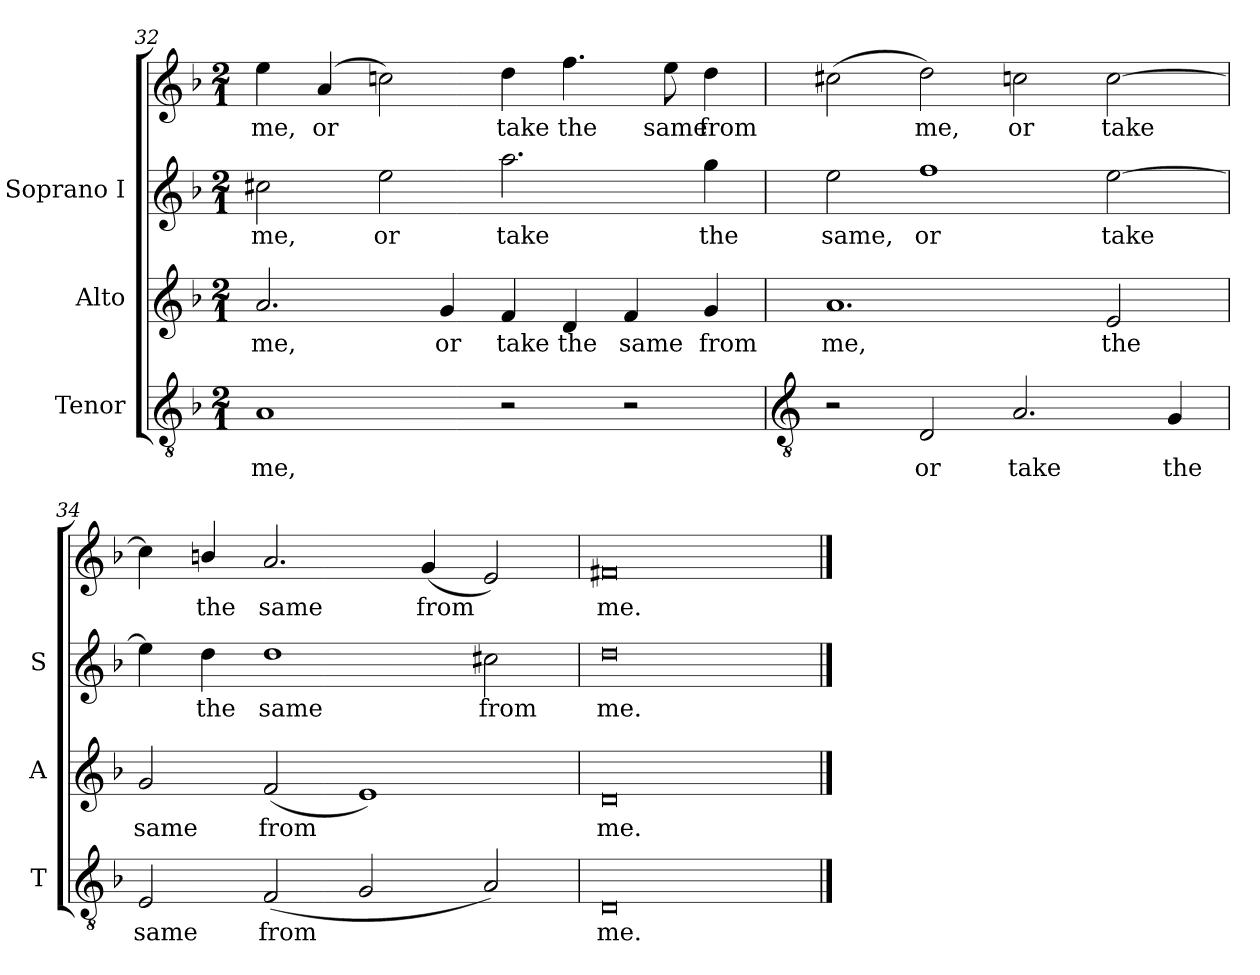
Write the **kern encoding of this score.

**kern	**text	**kern	**text	**kern	**text	**kern	**text
*part3	*part3	*part2	*part2	*part1	*part1	*part1	*part1
*staff4	*staff4	*staff3	*staff3	*staff2	*staff2	*staff1	*staff1
*I"Tenor	*	*I"Alto	*	*I"Soprano I	*	*	*
*I'T	*	*I'A	*	*I'S	*	*	*
*clefGv2	*	*clefG2	*	*clefG2	*	*clefG2	*
*k[b-]	*	*k[b-]	*	*k[b-]	*	*k[b-]	*
*F:	*	*F:	*	*F:	*	*F:	*
*M2/1	*	*M2/1	*	*M2/1	*	*M2/1	*
=32	=32	=32	=32	=32	=32	=32	=32
!	!LO:LY:b	!	!LO:LY:b	!	!LO:LY:b	!	!LO:LY:b
1A	me,	2.a	me,	2cc#X	me,	4ee	me,
!	!	!	!	!	!	!	!LO:LY:b
.	.	.	.	.	.	(<4a	or
!	!	!	!	!	!LO:LY:b	!	!
.	.	.	.	2ee	or	2ccn)	.
!	!	!	!LO:LY:b	!	!	!	!
.	.	4g	or	.	.	.	.
!	!	!	!LO:LY:b	!	!LO:LY:b	!	!LO:LY:b
2r	.	4f	take	2.aa	take	4dd	take
!	!	!	!LO:LY:b	!	!	!	!LO:LY:b
.	.	4d	the	.	.	4.ff	the
!	!	!	!LO:LY:b	!	!	!	!
2r	.	4f	same	.	.	.	.
!	!	!	!	!	!	!	!LO:LY:b
.	.	.	.	.	.	8ee	same
!	!	!	!LO:LY:b	!	!LO:LY:b	!	!LO:LY:b
.	.	4g	from	4gg	the	4dd	from
!!LO:LB:g=z
=33	=33	=33	=33	=33	=33	=33	=33
*clefGv2	*	*	*	*	*	*	*
!	!	!	!LO:LY:b	!	!LO:LY:b	!	!
2r	.	1.a	me,	2ee	same,	(>2cc#X	.
!	!LO:LY:b	!	!	!	!LO:LY:b	!	!LO:LY:b
2D	or	.	.	1ff	or	2dd)	me,
!	!LO:LY:b	!	!	!	!	!	!LO:LY:b
2.A	take	.	.	.	.	2ccn	or
!	!	!	!LO:LY:b	!	!LO:LY:b	!	!LO:LY:b
.	.	2e	the	[2ee	take	[2cc	take
!	!LO:LY:b	!	!	!	!	!	!
4G	the	.	.	.	.	.	.
=34	=34	=34	=34	=34	=34	=34	=34
!	!LO:LY:b	!	!LO:LY:b	!	!	!	!
2E	same	2g	same	4ee]	.	4cc]	.
!	!	!	!	!	!LO:LY:b	!	!LO:LY:b
.	.	.	.	4dd	the	4bn/	the
!	!LO:LY:b	!	!LO:LY:b	!	!LO:LY:b	!	!LO:LY:b
(<2F	from	(<2f	from	1dd	same	2.a	same
2G	.	1e)	.	.	.	.	.
!	!	!	!	!	!	!	!LO:LY:b
.	.	.	.	.	.	(<4g	from
!	!	!	!	!	!LO:LY:b	!	!
2A)	.	.	.	2cc#X	from	2e)	.
=35	=35	=35	=35	=35	=35	=35	=35
!	!LO:LY:b	!	!LO:LY:b	!	!LO:LY:b	!	!LO:LY:b
0D	me.	0d	me.	0dd	me.	0f#X	me.
==	==	==	==	==	==	==	==
*-	*-	*-	*-	*-	*-	*-	*-
